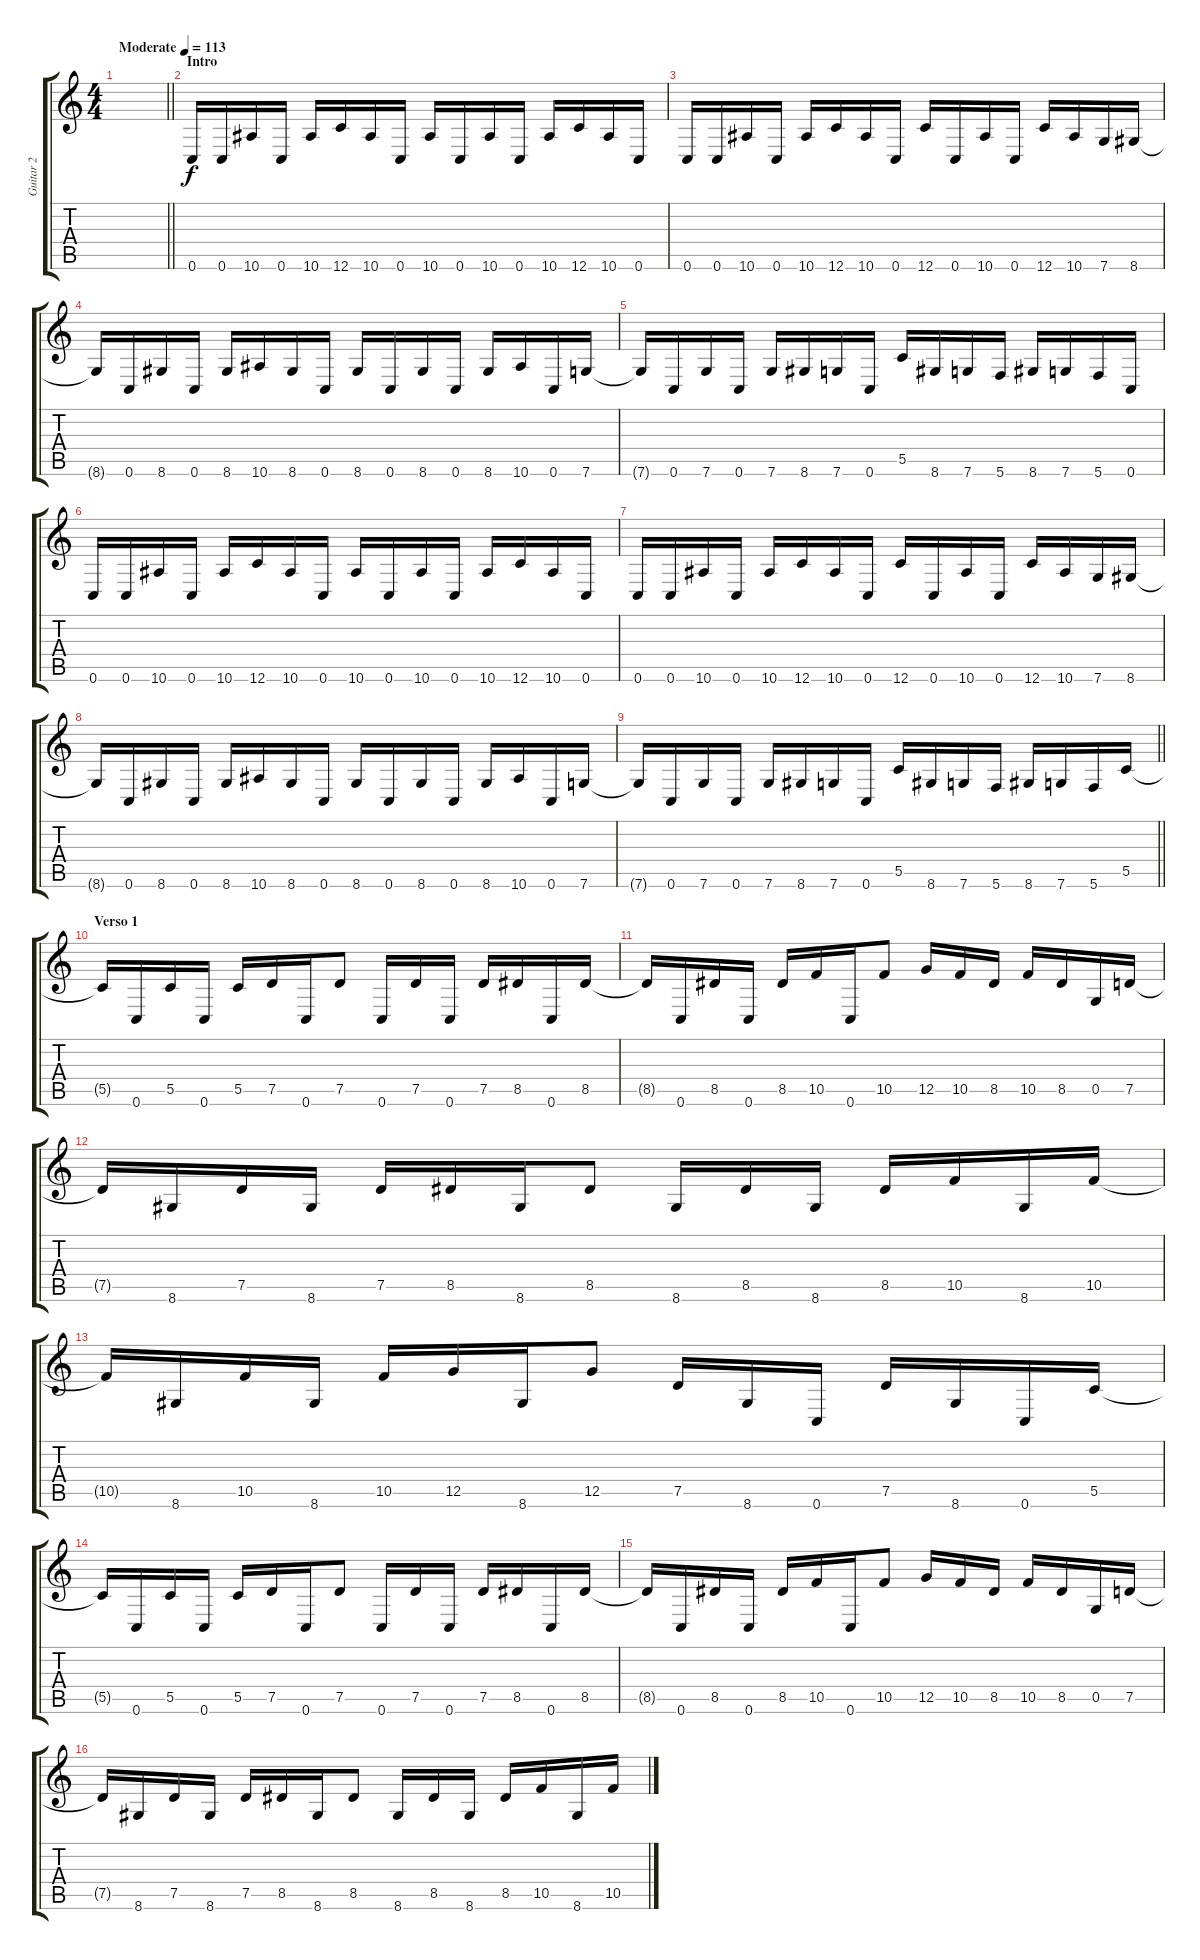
\track ("Guitar 2" "Guitar 2") {instrument overdrivenguitar}
\staff {score tabs}
\tuning (D4 A3 F3 C3 G2 C2) {hide}
\ts (4 4)
\tempo (113 "Moderate")
\clef g2
\barLineRight lightlight
\ks c
|
\section ("" "Intro")
0.6.16 0.6.16 10.6.16 0.6.16 10.6.16 12.6.16 10.6.16 0.6.16 10.6.16 0.6.16 10.6.16 0.6.16 10.6.16 12.6.16 10.6.16 0.6.16 |
0.6.16 0.6.16 10.6.16 0.6.16 10.6.16 12.6.16 10.6.16 0.6.16 12.6.16 0.6.16 10.6.16 0.6.16 12.6.16 10.6.16 7.6.16 8.6.16 |
8.6{t}.16 0.6.16 8.6.16 0.6.16 8.6.16 10.6.16 8.6.16 0.6.16 8.6.16 0.6.16 8.6.16 0.6.16 8.6.16 10.6.16 0.6.16 7.6.16 |
7.6{t}.16 0.6.16 7.6.16 0.6.16 7.6.16 8.6.16 7.6.16 0.6.16 5.5.16 8.6.16 7.6.16 5.6.16 8.6.16 7.6.16 5.6.16 0.6.16 |
0.6.16 0.6.16 10.6.16 0.6.16 10.6.16 12.6.16 10.6.16 0.6.16 10.6.16 0.6.16 10.6.16 0.6.16 10.6.16 12.6.16 10.6.16 0.6.16 |
0.6.16 0.6.16 10.6.16 0.6.16 10.6.16 12.6.16 10.6.16 0.6.16 12.6.16 0.6.16 10.6.16 0.6.16 12.6.16 10.6.16 7.6.16 8.6.16 |
8.6{t}.16 0.6.16 8.6.16 0.6.16 8.6.16 10.6.16 8.6.16 0.6.16 8.6.16 0.6.16 8.6.16 0.6.16 8.6.16 10.6.16 0.6.16 7.6.16 |
\barLineRight lightlight
7.6{t}.16 0.6.16 7.6.16 0.6.16 7.6.16 8.6.16 7.6.16 0.6.16 5.5.16 8.6.16 7.6.16 5.6.16 8.6.16 7.6.16 5.6.16 5.5.16 |
\section ("" "Verso 1")
5.5{t}.16 0.6.16 5.5.16 0.6.16 5.5.16 7.5.16 0.6.16 7.5.8 0.6.16 7.5.16 0.6.16 7.5.16 8.5.16 0.6.16 8.5.16 |
8.5{t}.16 0.6.16 8.5.16 0.6.16 8.5.16 10.5.16 0.6.16 10.5.8 12.5.16 10.5.16 8.5.16 10.5.16 8.5.16 0.5.16 7.5.16 |
7.5{t}.16 8.6.16 7.5.16 8.6.16 7.5.16 8.5.16 8.6.16 8.5.8 8.6.16 8.5.16 8.6.16 8.5.16 10.5.16 8.6.16 10.5.16 |
10.5{t}.16 8.6.16 10.5.16 8.6.16 10.5.16 12.5.16 8.6.16 12.5.8 7.5.16 8.6.16 0.6.16 7.5.16 8.6.16 0.6.16 5.5.16 |
5.5{t}.16 0.6.16 5.5.16 0.6.16 5.5.16 7.5.16 0.6.16 7.5.8 0.6.16 7.5.16 0.6.16 7.5.16 8.5.16 0.6.16 8.5.16 |
8.5{t}.16 0.6.16 8.5.16 0.6.16 8.5.16 10.5.16 0.6.16 10.5.8 12.5.16 10.5.16 8.5.16 10.5.16 8.5.16 0.5.16 7.5.16 |
7.5{t}.16 8.6.16 7.5.16 8.6.16 7.5.16 8.5.16 8.6.16 8.5.8 8.6.16 8.5.16 8.6.16 8.5.16 10.5.16 8.6.16 10.5.16
